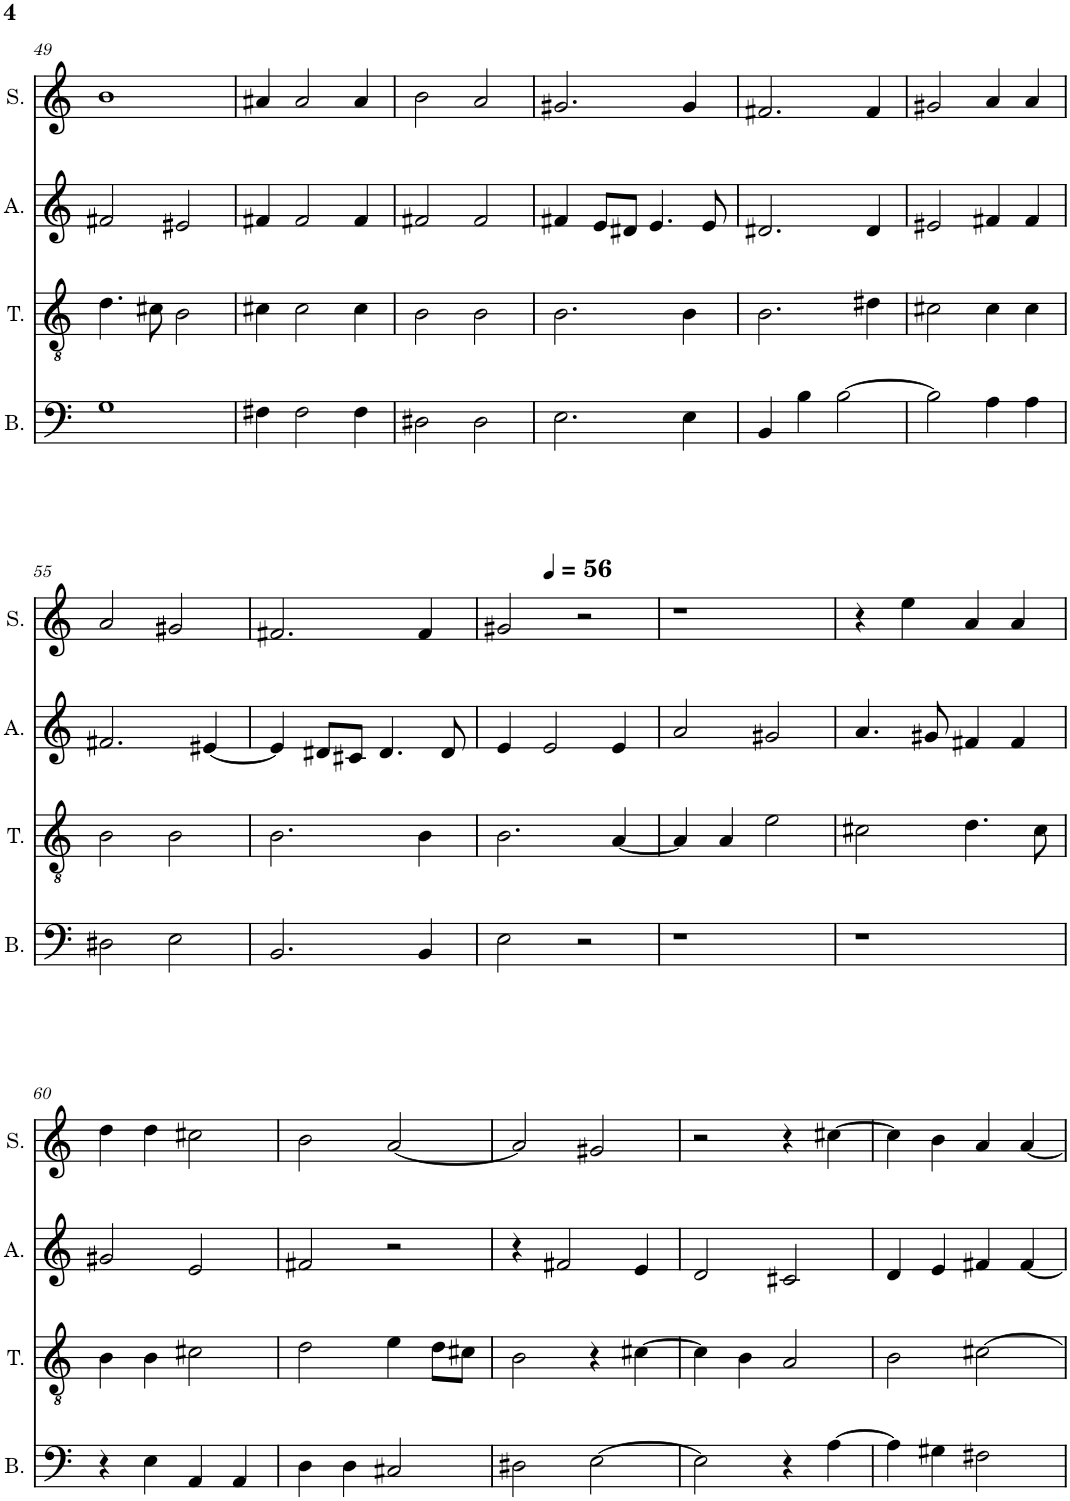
**kern	**kern	**kern	**kern
*part4	*part3	*part2	*part1
*staff4	*staff3	*staff2	*staff1
*I"Basse	*I"Tenor	*I"Alto	*I"Soprano
*I'B.	*I'T.	*I'A.	*I'S.
!!LO:PB:g=z
*clefF4	*clefGv2	*clefG2	*clefG2
*k[]	*k[]	*k[]	*k[]
*M4/4	*M4/4	*M4/4	*M4/4
*met(c)	*met(c)	*met(c)	*met(c)
=49	=49	=49	=49
1G	4.d\	2f#X/	1b
.	8c#X\	.	.
.	2B\	2e#X/	.
=50	=50	=50	=50
4F#X\	4c#X\	4f#X/	4a#X/
2F#\	2c#\	2f#/	2a#/
4F#\	4c#\	4f#/	4a#/
=51	=51	=51	=51
2D#X\	2B\	2f#X/	2b\
2D#\	2B\	2f#/	2a/
=52	=52	=52	=52
2.E\	2.B\	4f#X/	2.g#X/
.	.	8e/L	.
.	.	8d#X/J	.
.	.	4.e/	.
4E\	4B\	.	4g#/
.	.	8e/	.
=53	=53	=53	=53
4BB/	2.B\	2.d#X/	2.f#X/
4B\	.	.	.
[2B\	.	.	.
.	4d#X\	4d#/	4f#/
=54	=54	=54	=54
2B\]	2c#X\	2e#X/	2g#X/
4A\	4c#\	4f#X/	4a/
4A\	4c#\	4f#/	4a/
!!LO:LB:g=z
=55	=55	=55	=55
2D#X\	2B\	2.f#X/	2a/
2E\	2B\	.	2g#X/
.	.	[4e#X/	.
=56	=56	=56	=56
2.BB/	2.B\	4e#/]	2.f#X/
.	.	8d#X/L	.
.	.	8c#X/J	.
.	.	4.d#/	.
4BB/	4B\	.	4f#/
.	.	8d#/	.
=57	=57	=57	=57
*	*	*	*^
2E\	2.B\	4e/	2g#X/	4ryy
*	*	*	*MM56	*
.	.	2e/	.	2.ryy
2r	.	.	2r	.
.	[4A/	4e/	.	.
*	*	*	*v	*v
=58	=58	=58	=58
1r	4A/]	2a/	1r
.	4A/	.	.
.	2e\	2g#X/	.
=59	=59	=59	=59
1r	2c#X\	4.a/	4r
.	.	.	4ee\
.	.	8g#X/	.
.	4.d\	4f#X/	4a/
.	.	4f#/	4a/
.	8c#\	.	.
!!LO:LB:g=z
=60	=60	=60	=60
4r	4B\	2g#X/	4dd\
4E\	4B\	.	4dd\
4AA/	2c#X\	2e/	2cc#X\
4AA/	.	.	.
=61	=61	=61	=61
4D\	2d\	2f#X/	2b\
4D\	.	.	.
2C#X/	4e\	2r	[2a/
.	8d\L	.	.
.	8c#X\J	.	.
=62	=62	=62	=62
2D#X\	2B\	4r	2a/]
.	.	2f#X/	.
[2E\	4r	.	2g#X/
.	[4c#X\	4e/	.
=63	=63	=63	=63
2E\]	4c#\]	2d/	2r
.	4B\	.	.
4r	2A/	2c#X/	4r
[4A\	.	.	[4cc#X\
=64	=64	=64	=64
4A\]	2B\	4d/	4cc#\]
4G#X\	.	4e/	4b\
2F#X\	[2c#X\	4f#X/	4a/
.	.	[4f#/	[4a/
=	=	=	=
*-	*-	*-	*-
